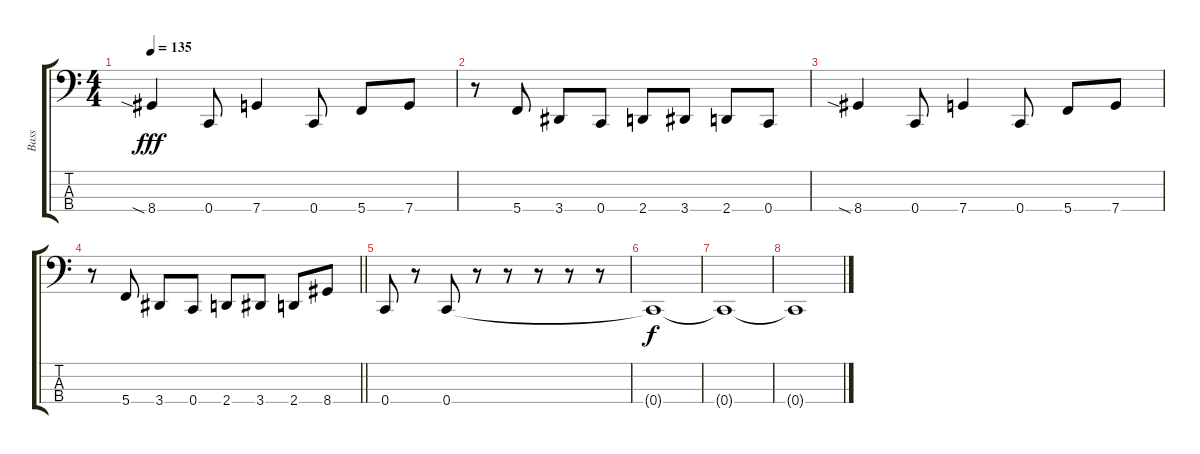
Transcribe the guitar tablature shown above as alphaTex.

\track ("Bass" "Bass") {instrument electricbasspick}
\staff {score tabs}
\tuning (F2 C2 G1 C1) {hide}
\ts (4 4)
\tempo 135
\clef f4
\ks c
8.4{sia}.4{dy fff} 0.4.8 7.4.4 0.4.8 5.4.8 7.4.8 |
r.8 5.4.8 3.4.8 0.4.8 2.4.8 3.4.8 2.4.8 0.4.8 |
8.4{sia}.4 0.4.8 7.4.4 0.4.8 5.4.8 7.4.8 |
\barLineRight lightlight
r.8 5.4.8 3.4.8 0.4.8 2.4.8 3.4.8 2.4.8 8.4.8 |
\section ("" "")
0.4.8 r.8 0.4.8 r.8 r.8 r.8 r.8 r.8 |
0.4{t}.1{dy f} |
0.4{t}.1 |
0.4{t}.1
